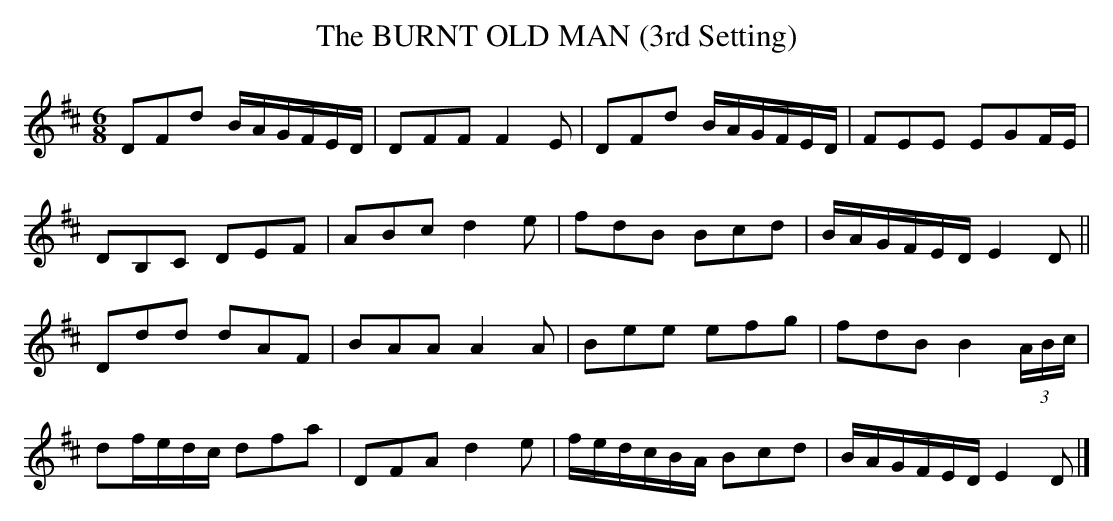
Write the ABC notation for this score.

X:1
T:BURNT OLD MAN (3rd Setting), The
Y:"moderate"
M:6/8
L:1/8
K:D
DFd B/A/G/F/E/D/|DFF F2E|DFd B/A/G/F/E/D/|FEE EGF/E/|
DB,C DEF|ABc d2e|fdB Bcd|B/A/G/F/E/D/  E2D||
Ddd dAF|BAA A2A|Bee efg|fdB B2 (3A/B/c/|
df/e/d/c/ dfa|DFA d2e|f/e/d/c/B/A/ Bcd|B/A/G/F/E/D/ E2D |]
